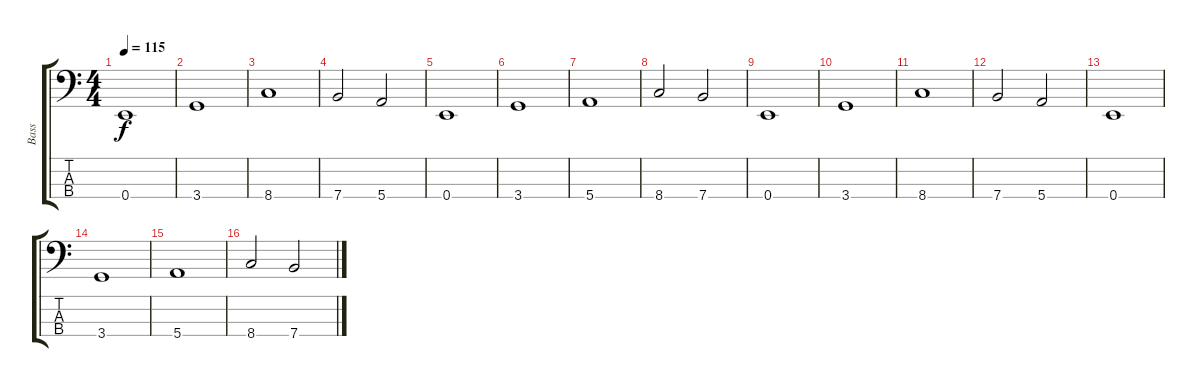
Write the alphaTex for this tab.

\track ("Bass" "Bass") {instrument electricbassfinger}
\staff {score tabs}
\tuning (G2 D2 A1 E1) {hide}
\ts (4 4)
\tempo 115
\clef f4
\ks c
0.4.1{dy f} |
3.4.1 |
8.4.1 |
7.4.2 5.4.2 |
0.4.1 |
3.4.1 |
5.4.1 |
8.4.2 7.4.2 |
0.4.1 |
3.4.1 |
8.4.1 |
7.4.2 5.4.2 |
0.4.1 |
3.4.1 |
5.4.1 |
8.4.2 7.4.2
